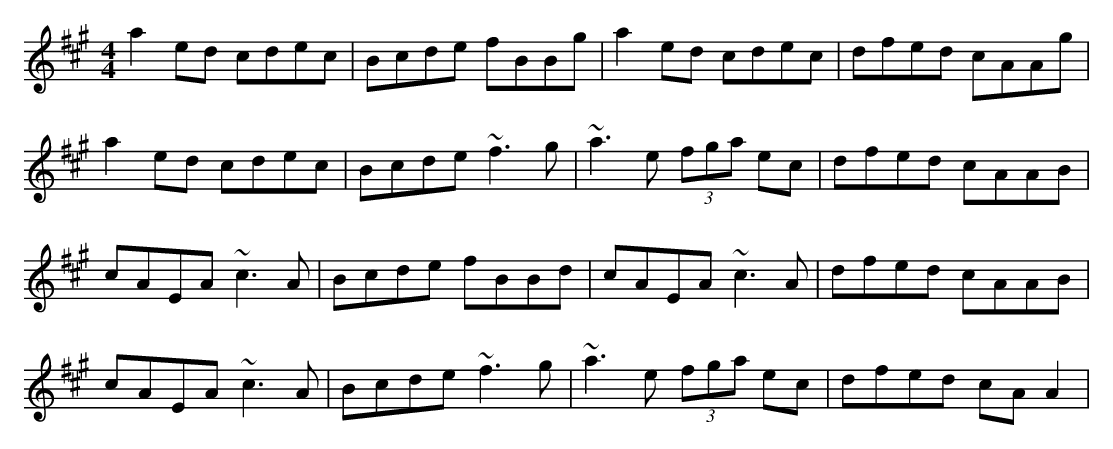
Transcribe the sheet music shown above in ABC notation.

X:1
M:4/4
K:A
a2ed cdec|Bcde fBBg|a2ed cdec|dfed cAAg|
a2ed cdec|Bcde ~f3g|~a3e (3fga ec|dfed cAAB|
cAEA ~c3A|Bcde fBBd|cAEA ~c3A|dfed cAAB|
cAEA ~c3A|Bcde ~f3g|~a3e (3fga ec|dfed cAA2|
